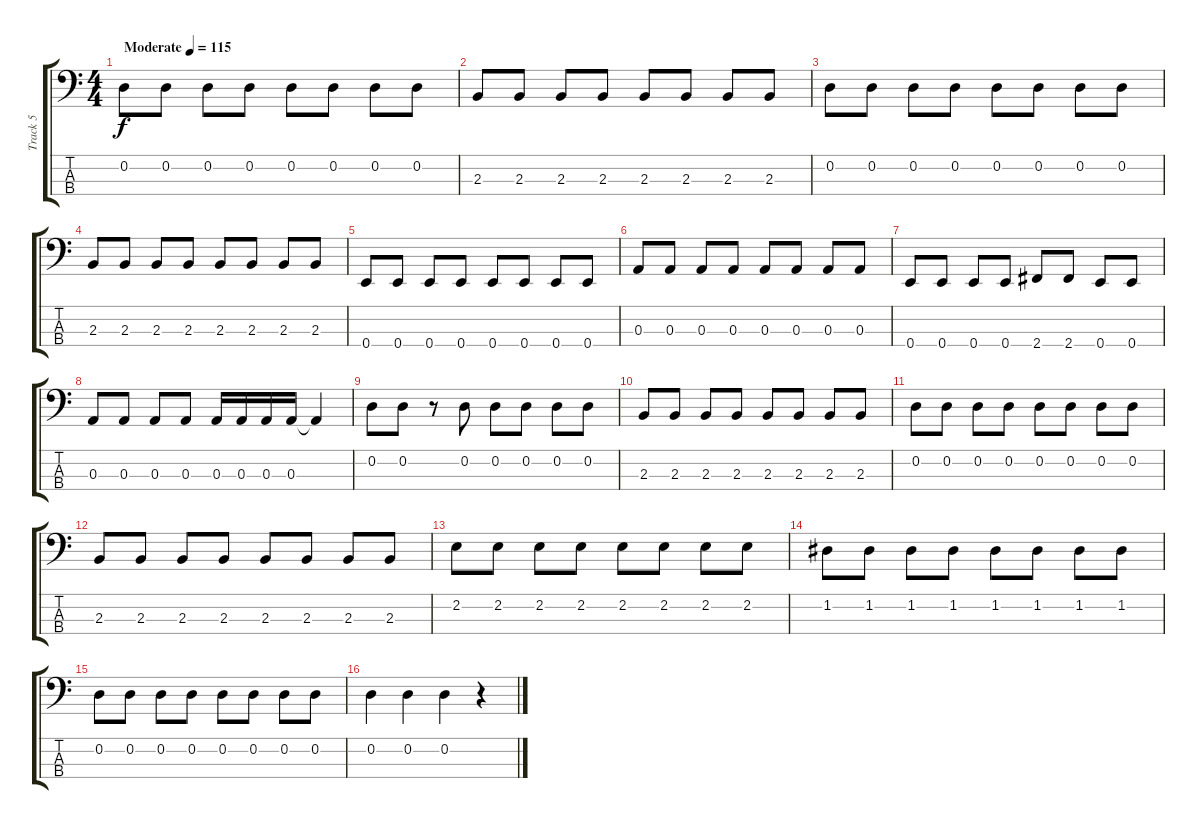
\track ("Track 5" "Track 5") {instrument electricbassfinger}
\staff {score tabs}
\tuning (G2 D2 A1 E1) {hide}
\ts (4 4)
\tempo (115 "Moderate")
\clef f4
\ks c
0.2.8{dy f instrument electricbassfinger} 0.2.8 0.2.8 0.2.8 0.2.8 0.2.8 0.2.8 0.2.8 |
2.3.8 2.3.8 2.3.8 2.3.8 2.3.8 2.3.8 2.3.8 2.3.8 |
0.2.8 0.2.8 0.2.8 0.2.8 0.2.8 0.2.8 0.2.8 0.2.8 |
2.3.8 2.3.8 2.3.8 2.3.8 2.3.8 2.3.8 2.3.8 2.3.8 |
0.4.8 0.4.8 0.4.8 0.4.8 0.4.8 0.4.8 0.4.8 0.4.8 |
0.3.8 0.3.8 0.3.8 0.3.8 0.3.8 0.3.8 0.3.8 0.3.8 |
0.4.8 0.4.8 0.4.8 0.4.8 2.4.8 2.4.8 0.4.8 0.4.8 |
0.3.8 0.3.8 0.3.8 0.3.8 0.3.16 0.3.16 0.3.16 0.3.16 0.3{t}.4 |
0.2.8 0.2.8 r.8 0.2.8 0.2.8 0.2.8 0.2.8 0.2.8 |
2.3.8 2.3.8 2.3.8 2.3.8 2.3.8 2.3.8 2.3.8 2.3.8 |
0.2.8 0.2.8 0.2.8 0.2.8 0.2.8 0.2.8 0.2.8 0.2.8 |
2.3.8 2.3.8 2.3.8 2.3.8 2.3.8 2.3.8 2.3.8 2.3.8 |
2.2.8 2.2.8 2.2.8 2.2.8 2.2.8 2.2.8 2.2.8 2.2.8 |
1.2.8 1.2.8 1.2.8 1.2.8 1.2.8 1.2.8 1.2.8 1.2.8 |
0.2.8 0.2.8 0.2.8 0.2.8 0.2.8 0.2.8 0.2.8 0.2.8 |
0.2.4 0.2.4 0.2.4 r.4
